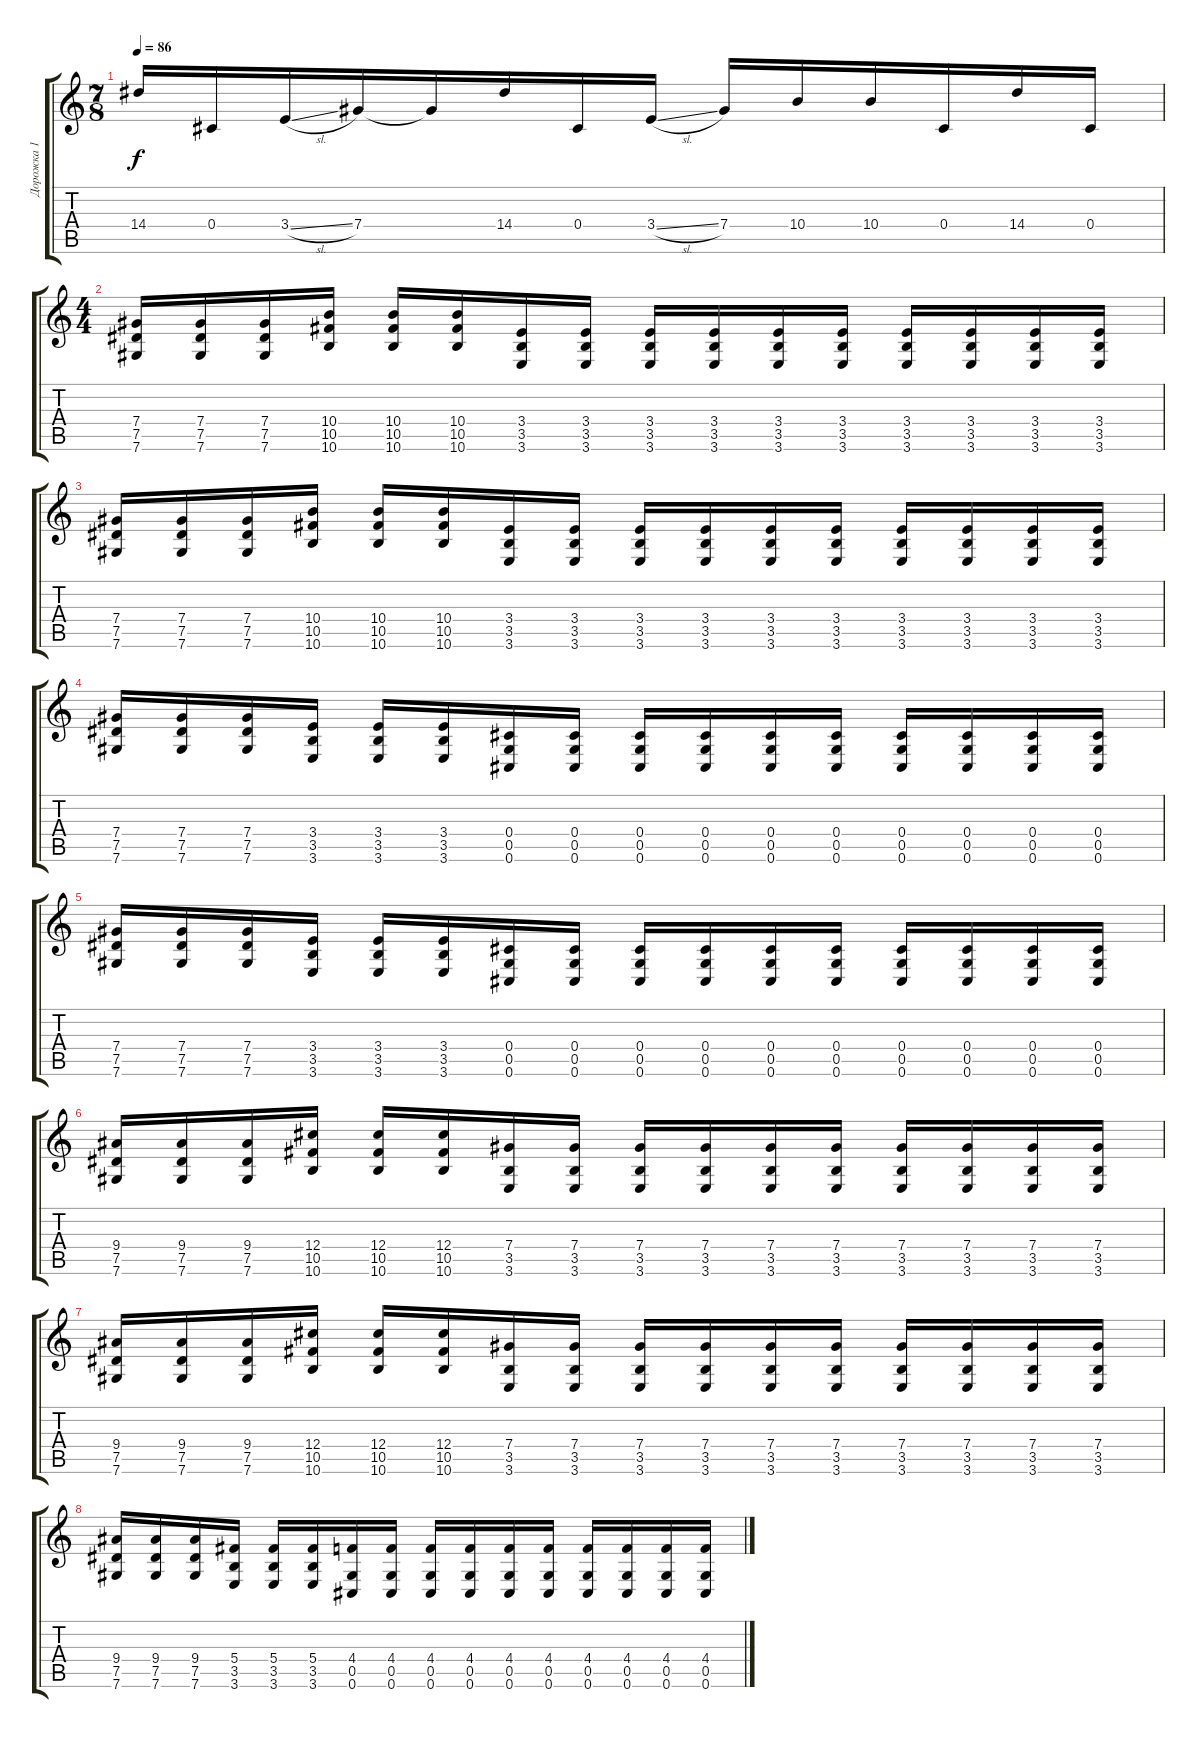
\track ("Дорожка 1" "Дорожка 1") {instrument distortionguitar}
\staff {score tabs}
\tuning (Eb4 Bb3 Gb3 Db3 Ab2 Db2) {hide}
\ts (7 8)
\tempo 86
\clef g2
\ks c
14.4.16{dy f} 0.4.16 3.4{sl}.16 7.4.16 7.4{t}.16 14.4.16 0.4.16 3.4{sl}.16 7.4.16 10.4.16 10.4.16 0.4.16 14.4.16 0.4.16 |
\ts (4 4)
(7.4 7.5 7.6).16 (7.4 7.5 7.6).16 (7.4 7.5 7.6).16 (10.4 10.5 10.6).16 (10.4 10.5 10.6).16 (10.4 10.5 10.6).16 (3.4 3.5 3.6).16 (3.4 3.5 3.6).16 (3.4 3.5 3.6).16 (3.4 3.5 3.6).16 (3.4 3.5 3.6).16 (3.4 3.5 3.6).16 (3.4 3.5 3.6).16 (3.4 3.5 3.6).16 (3.4 3.5 3.6).16 (3.4 3.5 3.6).16 |
(7.4 7.5 7.6).16 (7.4 7.5 7.6).16 (7.4 7.5 7.6).16 (10.4 10.5 10.6).16 (10.4 10.5 10.6).16 (10.4 10.5 10.6).16 (3.4 3.5 3.6).16 (3.4 3.5 3.6).16 (3.4 3.5 3.6).16 (3.4 3.5 3.6).16 (3.4 3.5 3.6).16 (3.4 3.5 3.6).16 (3.4 3.5 3.6).16 (3.4 3.5 3.6).16 (3.4 3.5 3.6).16 (3.4 3.5 3.6).16 |
(7.4 7.5 7.6).16 (7.4 7.5 7.6).16 (7.4 7.5 7.6).16 (3.4 3.5 3.6).16 (3.4 3.5 3.6).16 (3.4 3.5 3.6).16 (0.4 0.5 0.6).16 (0.4 0.5 0.6).16 (0.4 0.5 0.6).16 (0.4 0.5 0.6).16 (0.4 0.5 0.6).16 (0.4 0.5 0.6).16 (0.4 0.5 0.6).16 (0.4 0.5 0.6).16 (0.4 0.5 0.6).16 (0.4 0.5 0.6).16 |
(7.4 7.5 7.6).16 (7.4 7.5 7.6).16 (7.4 7.5 7.6).16 (3.4 3.5 3.6).16 (3.4 3.5 3.6).16 (3.4 3.5 3.6).16 (0.4 0.5 0.6).16 (0.4 0.5 0.6).16 (0.4 0.5 0.6).16 (0.4 0.5 0.6).16 (0.4 0.5 0.6).16 (0.4 0.5 0.6).16 (0.4 0.5 0.6).16 (0.4 0.5 0.6).16 (0.4 0.5 0.6).16 (0.4 0.5 0.6).16 |
(9.4 7.5 7.6).16 (9.4 7.5 7.6).16 (9.4 7.5 7.6).16 (12.4 10.5 10.6).16 (12.4 10.5 10.6).16 (12.4 10.5 10.6).16 (7.4 3.5 3.6).16 (7.4 3.5 3.6).16 (7.4 3.5 3.6).16 (7.4 3.5 3.6).16 (7.4 3.5 3.6).16 (7.4 3.5 3.6).16 (7.4 3.5 3.6).16 (7.4 3.5 3.6).16 (7.4 3.5 3.6).16 (7.4 3.5 3.6).16 |
(9.4 7.5 7.6).16 (9.4 7.5 7.6).16 (9.4 7.5 7.6).16 (12.4 10.5 10.6).16 (12.4 10.5 10.6).16 (12.4 10.5 10.6).16 (7.4 3.5 3.6).16 (7.4 3.5 3.6).16 (7.4 3.5 3.6).16 (7.4 3.5 3.6).16 (7.4 3.5 3.6).16 (7.4 3.5 3.6).16 (7.4 3.5 3.6).16 (7.4 3.5 3.6).16 (7.4 3.5 3.6).16 (7.4 3.5 3.6).16 |
(9.4 7.5 7.6).16 (9.4 7.5 7.6).16 (9.4 7.5 7.6).16 (5.4 3.5 3.6).16 (5.4 3.5 3.6).16 (5.4 3.5 3.6).16 (4.4 0.5 0.6).16 (4.4 0.5 0.6).16 (4.4 0.5 0.6).16 (4.4 0.5 0.6).16 (4.4 0.5 0.6).16 (4.4 0.5 0.6).16 (4.4 0.5 0.6).16 (4.4 0.5 0.6).16 (4.4 0.5 0.6).16 (4.4 0.5 0.6).16
